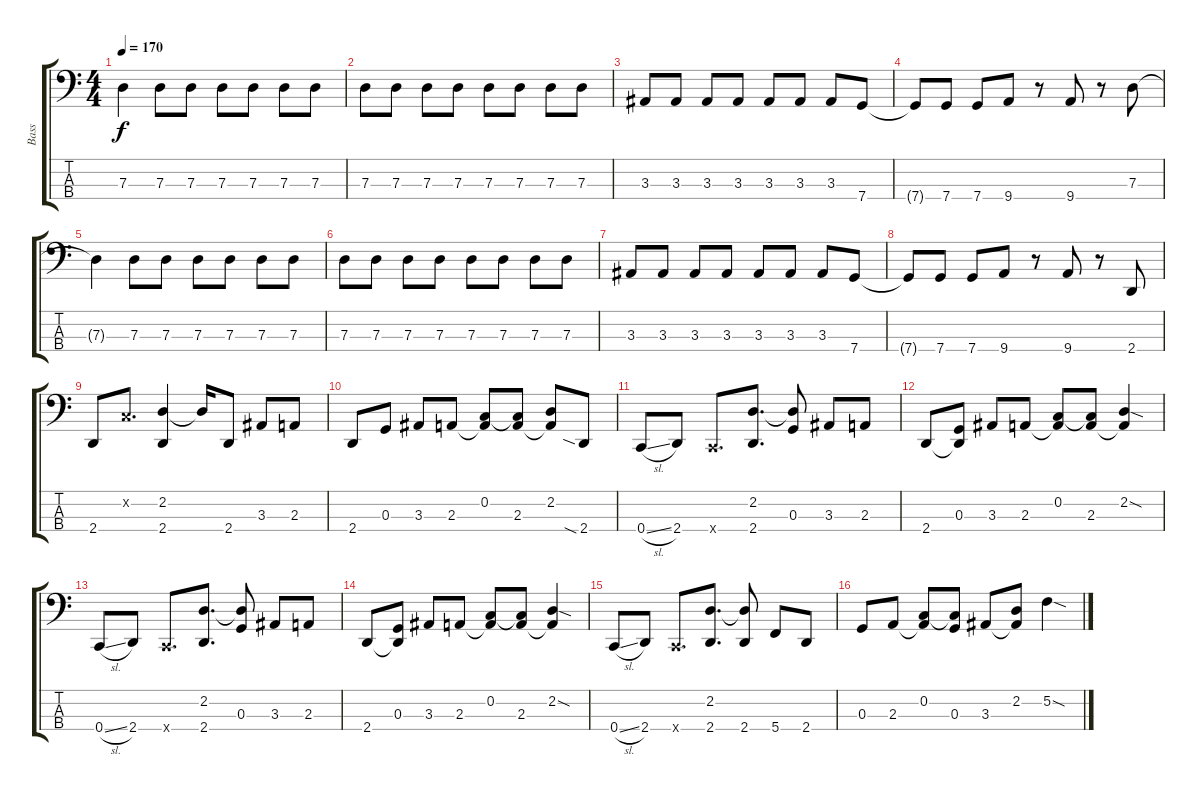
\track ("Bass" "Bass") {instrument electricbasspick}
\staff {score tabs}
\tuning (F2 C2 G1 C1) {hide}
\ts (4 4)
\tempo 170
\clef f4
\ks c
7.3{t}.4{dy f} 7.3.8 7.3.8 7.3.8 7.3.8 7.3.8 7.3.8 |
7.3.8 7.3.8 7.3.8 7.3.8 7.3.8 7.3.8 7.3.8 7.3.8 |
3.3.8 3.3.8 3.3.8 3.3.8 3.3.8 3.3.8 3.3.8 7.4.8 |
7.4{t}.8 7.4.8 7.4.8 9.4.8 r.8 9.4.8 r.8 7.3.8 |
7.3{t}.4 7.3.8 7.3.8 7.3.8 7.3.8 7.3.8 7.3.8 |
7.3.8 7.3.8 7.3.8 7.3.8 7.3.8 7.3.8 7.3.8 7.3.8 |
3.3.8 3.3.8 3.3.8 3.3.8 3.3.8 3.3.8 3.3.8 7.4.8 |
7.4{t}.8 7.4.8 7.4.8 9.4.8 r.8 9.4.8 r.8 2.4.8 |
2.4.8 0.2{x}.8{d} (2.2 2.4).4 2.2{t}.16 2.4.8 3.3.8 2.3.8 |
2.4.8 0.3.8 3.3.8 2.3.8 (0.2 2.3{t}).8 (0.2{t} 2.3).8 (2.2 2.3{t}).8 2.4{sia}.8 |
0.4{sl}.8 2.4.8 0.4{x}.8{d} (2.2 2.4).8{d} (2.2{t} 0.3).8 3.3.8 2.3.8 |
2.4.8 (0.3 2.4{t}).8 3.3.8 2.3.8 (0.2 2.3{t}).8 (0.2{t} 2.3).8 (2.2{sod} 2.3{t}).4 |
0.4{sl}.8 2.4.8 0.4{x}.8{d} (2.2 2.4).8{d} (2.2{t} 0.3).8 3.3.8 2.3.8 |
2.4.8 (0.3 2.4{t}).8 3.3.8 2.3.8 (0.2 2.3{t}).8 (0.2{t} 2.3).8 (2.2{sod} 2.3{t}).4 |
0.4{sl}.8 2.4.8 0.4{x}.8{d} (2.2 2.4).8{d} (2.2{t} 2.4).8 5.4.8 2.4.8 |
0.3.8 2.3.8 (0.2 2.3{t}).8 (0.2{t} 0.3).8 3.3.8 (2.2 3.3{t}).8 5.2{sod}.4
